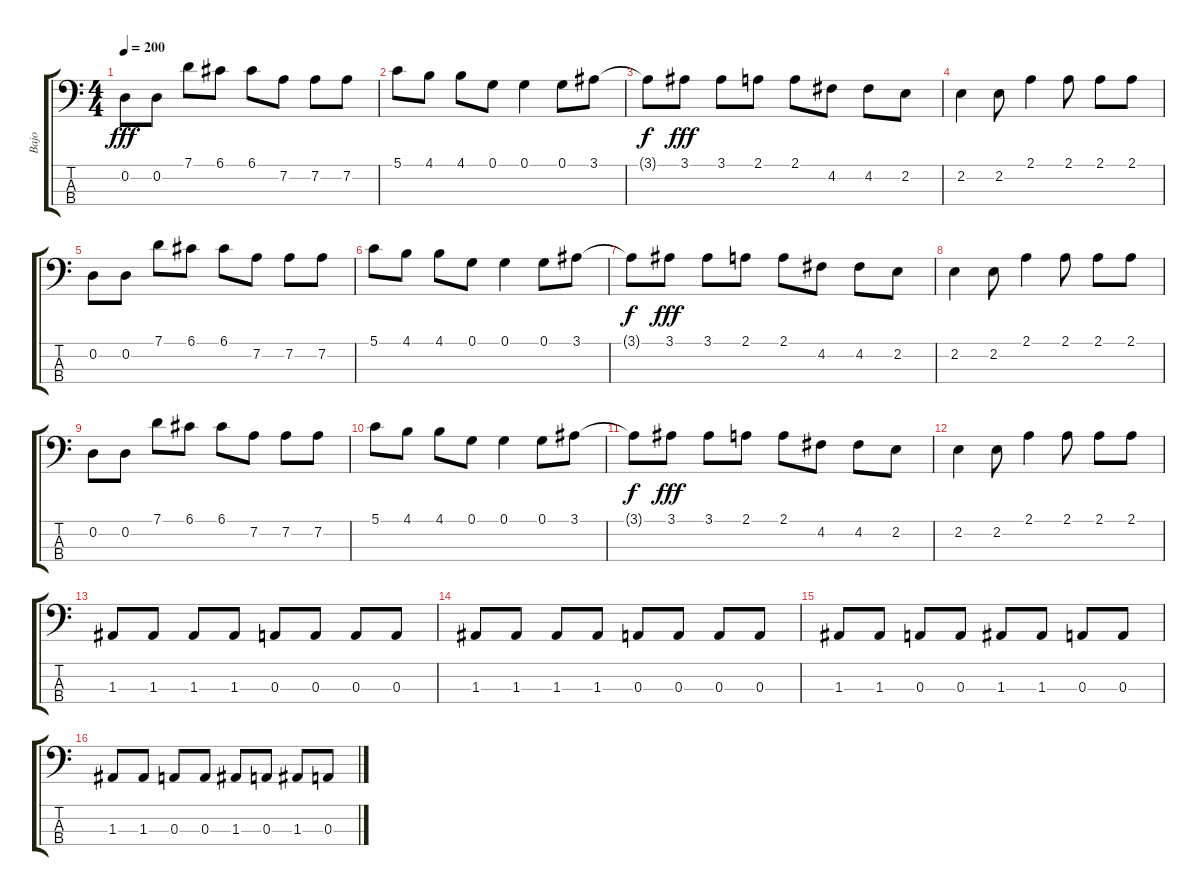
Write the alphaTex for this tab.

\track ("Bajo" "Bajo") {instrument electricbassfinger}
\staff {score tabs}
\tuning (G2 D2 A1 E1) {hide}
\ts (4 4)
\tempo 200
\clef f4
\ks c
0.2.8{dy fff} 0.2.8 7.1.8 6.1.8 6.1.8 7.2.8 7.2.8 7.2.8 |
5.1.8 4.1.8 4.1.8 0.1.8 0.1.4 0.1.8 3.1.8 |
3.1{t}.8{dy f} 3.1.8{dy fff} 3.1.8 2.1.8 2.1.8 4.2.8 4.2.8 2.2.8 |
2.2.4 2.2.8 2.1.4 2.1.8 2.1.8 2.1.8 |
0.2.8 0.2.8 7.1.8 6.1.8 6.1.8 7.2.8 7.2.8 7.2.8 |
5.1.8 4.1.8 4.1.8 0.1.8 0.1.4 0.1.8 3.1.8 |
3.1{t}.8{dy f} 3.1.8{dy fff} 3.1.8 2.1.8 2.1.8 4.2.8 4.2.8 2.2.8 |
2.2.4 2.2.8 2.1.4 2.1.8 2.1.8 2.1.8 |
0.2.8 0.2.8 7.1.8 6.1.8 6.1.8 7.2.8 7.2.8 7.2.8 |
5.1.8 4.1.8 4.1.8 0.1.8 0.1.4 0.1.8 3.1.8 |
3.1{t}.8{dy f} 3.1.8{dy fff} 3.1.8 2.1.8 2.1.8 4.2.8 4.2.8 2.2.8 |
2.2.4 2.2.8 2.1.4 2.1.8 2.1.8 2.1.8 |
1.3.8 1.3.8 1.3.8 1.3.8 0.3.8 0.3.8 0.3.8 0.3.8 |
1.3.8 1.3.8 1.3.8 1.3.8 0.3.8 0.3.8 0.3.8 0.3.8 |
1.3.8 1.3.8 0.3.8 0.3.8 1.3.8 1.3.8 0.3.8 0.3.8 |
1.3.8 1.3.8 0.3.8 0.3.8 1.3.8 0.3.8 1.3.8 0.3.8
